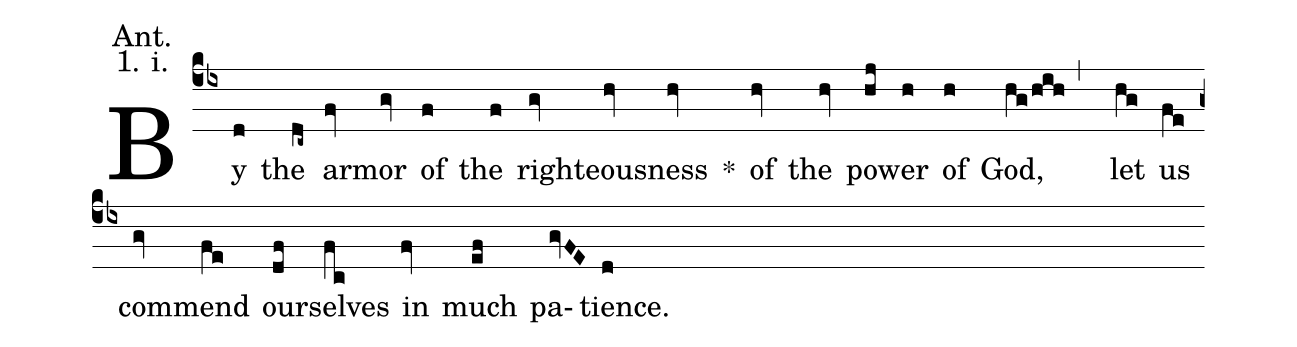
annotation: Ant.;
annotation: 1. i.;
%%
(cb4) By(d) the(dc~) ar(fv)mor(gv) of(f) the(f) right(gv)eous(hv)ness(hv) <sp>*</sp>() of(hv) the(hv) pow(hj)er(h) of(h) God,(hg/hih,) let(hg) us(fe) com(gv)mend(fe) our(df)selves(fc) in(fv) much(ef) pa(gvFE)tience.(d)
